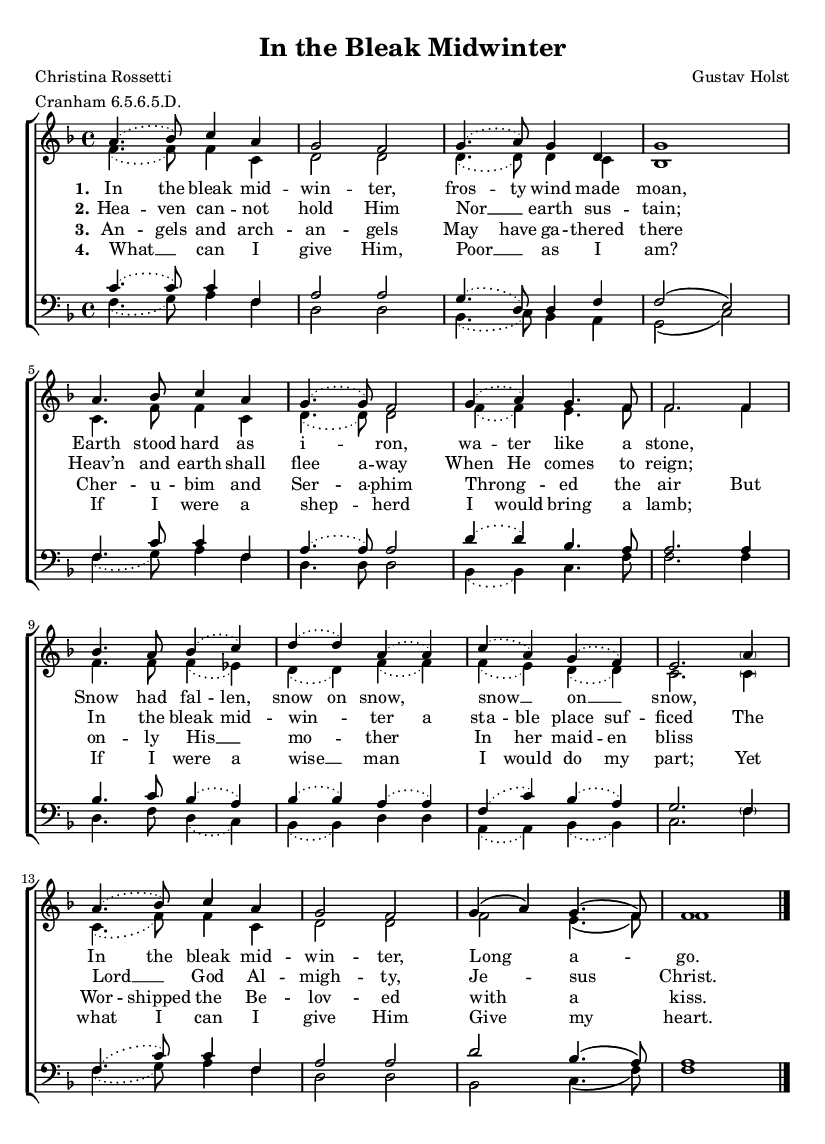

\version "2.14.0"
\header {
  filename = "in_the_bleak.ly"
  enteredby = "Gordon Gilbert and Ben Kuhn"
  composer = "Gustav Holst"
  poet = "Christina Rossetti"
  date="1906"
  title = "In the Bleak Midwinter"
  metre = "Cranham 6.5.6.5.D."
  meter = \metre
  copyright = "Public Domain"
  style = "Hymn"
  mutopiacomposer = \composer
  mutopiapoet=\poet
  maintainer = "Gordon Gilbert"
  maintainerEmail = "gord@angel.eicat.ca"
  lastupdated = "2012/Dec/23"
}

\include "header.ly"

global= {
  \preamble

  \time 4/4
  \key f \major
}

sop = \context Voice = "sop" \relative c''   {
  \voiceOne
  \slurDotted
  a4.( bes8) c4 a |
  g2 f |
  g4.( a8) g4 d |
  g1 | \break

  a4. bes8 c4 a |
  g4.( g8) f2 |
  g4( a) g4. f8 |
  f2. f4 |

  bes4. a8 bes4( c) |
  d( d) a( a) |
  c( a) g( f) |
  e2. \parenthesize a4 |

  a4.( bes8) c4 a |
  g2 f |
  \slurSolid
  g4( a) g4.( f8) |
  f1 \bar "|."
}

alto=\context Voice = "alto" \relative c'  {
  \voiceTwo
  \slurDotted f4.( f8) f4 c |
  d2 d |
  d4.( d8) d4 c |
  bes1 |

  c4. f8 f4 c |
  d4.( d8) d2 |
  f4( f) e4. f8 |
  f2. f4 |

  f4. f8 f4( ees4) |
  d( d) f( f) |
  f( e) d( d) |
  c2. \parenthesize c4 |

  c4.( f8) f4 c |
  d2 d |
  \slurSolid
  f2 e4.( f8) |
  f1 \bar "|."
}

tenor = \context Voice = "tenor" \relative c' {
  \voiceOne
  \slurDotted c4.( c8) c4 f, |
  a2 a |
  g4.( d8) d4 f |
  \slurSolid f2( e) |

  \slurDotted f4. c'8 c4 f, |
  a4.( a8) a2 |
  d4( d) bes4. a8 |
  a2. a4 |

  bes4. c8 bes4( a) |
  bes( bes) a( a) |
  f( c') bes( a) |
  g2. \parenthesize f4 |

  f4.( c'8) c4 f, |
  a2 a |
  \slurSolid
  d2 bes4.( a8) |
  a1 \bar "|."
}

bass = \context Voice = "bass" \relative c {
  \voiceTwo
  \slurDotted f4.( g8) a4 f |
  d2 d |
  bes4.( c8) bes4 a |
  \slurSolid g2( c) |

  \slurDotted f4.( g8) a4 f |
  d4. d8 d2 |
  bes4( bes) c4. f8 |
  f2. f4 |

  d4. f8 d4( c) |
  bes( bes) d d |
  a( a) bes( bes) |
  c2. \parenthesize f4 |

  f4.( g8) a4 f |
  d2 d |
  \slurSolid
  bes2 c4.( f8) |
  f1 \bar "|."
}
accomp=\chordmode {

}



stanzaa = \lyricmode {
  \set ignoreMelismata = ##t
  In the bleak mid -- win -- ter,
  fros -- ty wind made moan,
  Earth stood hard as i -- _ ron,
  wa -- ter like a stone, ""
  Snow had fal -- len, snow on snow, ""
  snow __ _ on __ _ snow, ""
  In the bleak mid -- win -- ter,
  \set ignoreMelismata = ##f
  Long a -- go.
}

stanzab = \lyricmode {
  \set ignoreMelismata = ##t
  Hea -- ven can -- not hold Him
  Nor __ _ earth sus -- tain;
  Heav’n and earth shall flee a -- way
  When He comes to reign; ""
  In the bleak mid -- win -- _ ter a sta -- ble place suf -- ficed
  The Lord __ _ God Al -- migh -- ty,
  \set ignoreMelismata = ##f
  Je -- sus Christ.
}
stanzac = \lyricmode {
  \set ignoreMelismata = ##t
  An -- gels and arch -- an -- gels May have ga -- thered there
  Cher -- u -- bim and Ser -- a -- phim
  Throng -- _ ed the air
  But on -- ly His __ _ mo -- _ ther ""
  In her maid -- en bliss ""
  Wor -- shipped the Be -- lov -- ed
  \set ignoreMelismata = ##f
  with a kiss.
}
stanzad = \lyricmode {
  \set ignoreMelismata = ##t
  What __ _ can I give Him,
  Poor __ _ as I am?
  If I were a shep -- _ herd
  I would bring a lamb; ""
  If I were a wise __ _ man ""
  I would do my part;
  Yet what I can I give Him
  \set ignoreMelismata = ##f
  Give my heart.
}

\score {
  \context ChoirStaff <<
    \unset ChoirStaff.melismaBusyProperties
    \context Staff ="upper"  { \clef "G" <<
      \global
      \sop
      \alto
    >>}

    \lyricsto "sop" \context Lyrics = "stanza-1" {
      \set stanza = "1."
      \stanzaa }
    \lyricsto "sop" \context Lyrics = "stanza-2" {
      \set stanza = "2."
      \stanzab }
    \lyricsto "sop" \context Lyrics = "stanza-3" {
      \set stanza = "3."
      \stanzac }
    \lyricsto "sop" \context Lyrics = "stanza-4" {
      \set stanza = "4."
      \stanzad }
    \context Staff = "lower"  { \clef "F"<<
      \global
      \tenor
      \bass
    >>}
  >>
}
